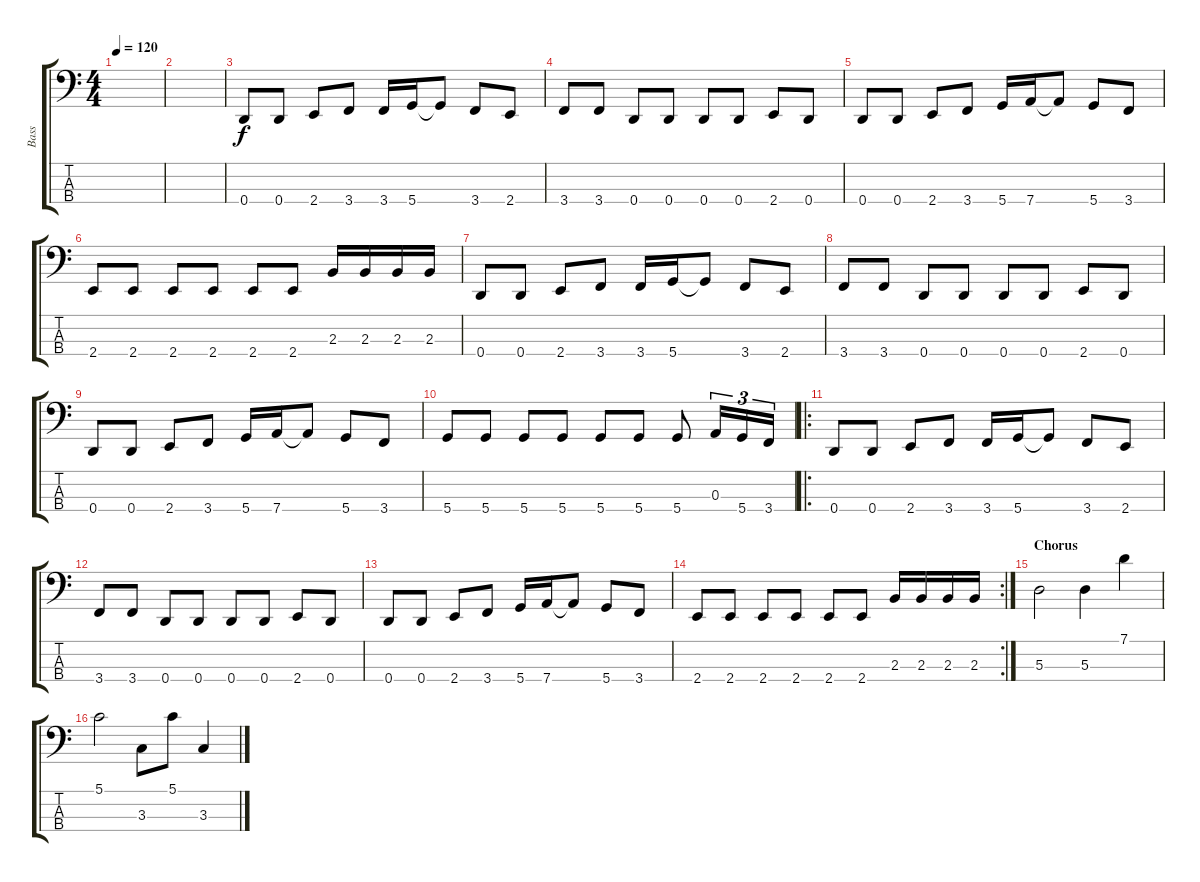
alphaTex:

\track ("Bass" "Bass") {instrument electricbassfinger}
\staff {score tabs}
\tuning (G2 D2 A1 D1) {hide}
\ts (4 4)
\tempo 120
\clef f4
\ks c
|
|
0.4.8 0.4.8 2.4.8 3.4.8 3.4.16 5.4.16 5.4{t}.8 3.4.8 2.4.8 |
3.4.8 3.4.8 0.4.8 0.4.8 0.4.8 0.4.8 2.4.8 0.4.8 |
0.4.8 0.4.8 2.4.8 3.4.8 5.4.16 7.4.16 7.4{t}.8 5.4.8 3.4.8 |
2.4.8 2.4.8 2.4.8 2.4.8 2.4.8 2.4.8 2.3.16 2.3.16 2.3.16 2.3.16 |
0.4.8 0.4.8 2.4.8 3.4.8 3.4.16 5.4.16 5.4{t}.8 3.4.8 2.4.8 |
3.4.8 3.4.8 0.4.8 0.4.8 0.4.8 0.4.8 2.4.8 0.4.8 |
0.4.8 0.4.8 2.4.8 3.4.8 5.4.16 7.4.16 7.4{t}.8 5.4.8 3.4.8 |
5.4.8 5.4.8 5.4.8 5.4.8 5.4.8 5.4.8 5.4.8 0.3.16{tu (3 2)} 5.4.16{tu (3 2)} 3.4.16{tu (3 2)} |
\ro
0.4.8 0.4.8 2.4.8 3.4.8 3.4.16 5.4.16 5.4{t}.8 3.4.8 2.4.8 |
3.4.8 3.4.8 0.4.8 0.4.8 0.4.8 0.4.8 2.4.8 0.4.8 |
0.4.8 0.4.8 2.4.8 3.4.8 5.4.16 7.4.16 7.4{t}.8 5.4.8 3.4.8 |
\rc 2
2.4.8 2.4.8 2.4.8 2.4.8 2.4.8 2.4.8 2.3.16 2.3.16 2.3.16 2.3.16 |
\section ("" "Chorus")
5.3.2 5.3.4 7.1.4 |
5.1.2 3.3.8 5.1.8 3.3.4
